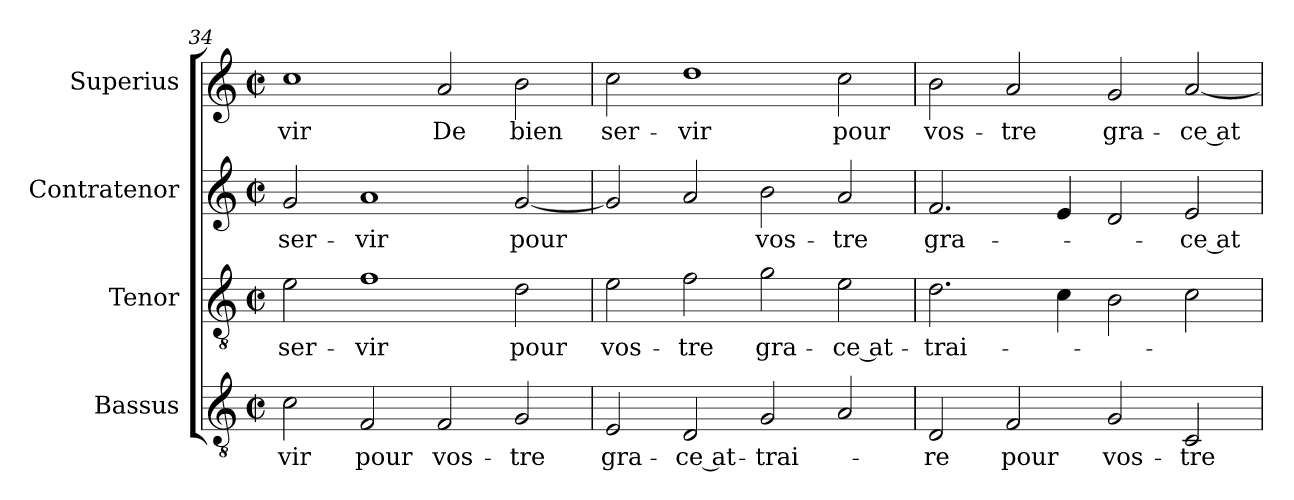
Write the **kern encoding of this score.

**kern	**text	**kern	**text	**kern	**text	**kern	**text
*part4	*part4	*part3	*part3	*part2	*part2	*part1	*part1
*staff4	*staff4	*staff3	*staff3	*staff2	*staff2	*staff1	*staff1
*I"Bassus	*	*I"Tenor	*	*I"Contratenor	*	*I"Superius	*
*	*	*I'T.	*	*	*	*I'S.	*
*clefGv2	*	*clefGv2	*	*clefG2	*	*clefG2	*
*k[]	*	*k[]	*	*k[]	*	*k[]	*
*C:	*	*C:	*	*C:	*	*C:	*
*M2/2	*	*M2/2	*	*M2/2	*	*M2/2	*
*met(c|)	*	*met(c|)	*	*met(c|)	*	*met(c|)	*
=34	=34	=34	=34	=34	=34	=34	=34
2c\	-vir	2e\	ser-	2g/	ser-	1cc\	-vir
2F/	pour	1f\	-vir	1a/	-vir	.	.
2F/	vos-	.	.	.	.	2a/	De
2G/	-tre	2d\	pour	[2g/	pour	2b\	bien
!!LO:LB:g=z
=35	=35	=35	=35	=35	=35	=35	=35
2E/	gra-	2e\	vos-	2g/]	.	2cc\	ser-
2D/	-ce at-	2f\	-tre	2a/	.	1dd\	-vir
2G/	-trai-	2g\	gra-	2b\	vos-	.	.
2A/	.	2e\	-ce at-	2a/	-tre	2cc\	pour
=36	=36	=36	=36	=36	=36	=36	=36
2D/	-re	2.d\	-trai-	2.f/	gra-	2b\	vos-
2F/	pour	.	.	.	.	2a/	-tre
.	.	4c\	.	4e/	.	.	.
2G/	vos-	2B\	.	2d/	.	2g/	gra-
2C/	-tre	2c\	.	2e/	-ce at-	[2a/	-ce at-
=	=	=	=	=	=	=	=
*-	*-	*-	*-	*-	*-	*-	*-
